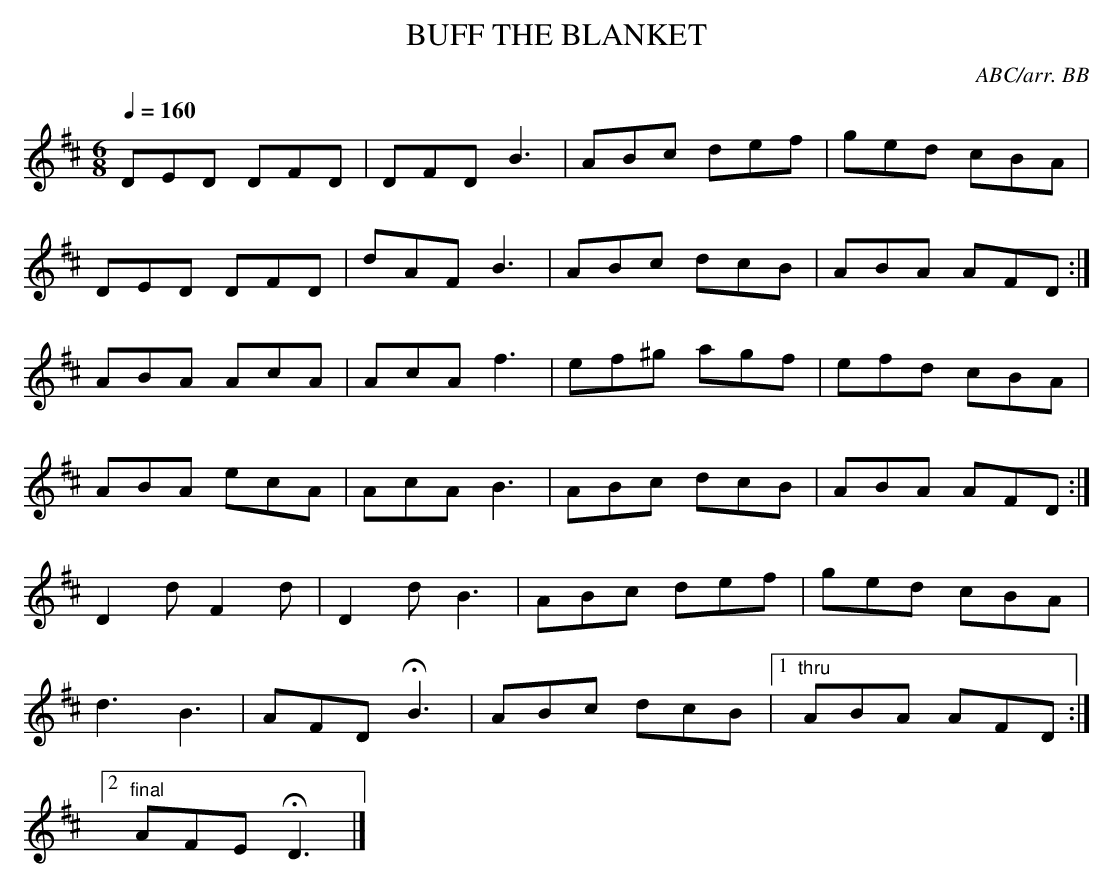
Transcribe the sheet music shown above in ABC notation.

X:1
T:BUFF THE BLANKET
C:ABC/arr. BB
Q:1/4=160
L:1/8
M:6/8
K:D
DED DFD|DFD B3|ABc def|ged cBA|
DED DFD|dAF B3|ABc dcB|ABA AFD :|
ABA AcA|AcA f3|ef^g agf|efd cBA|
ABA ecA|AcA B3|ABc dcB|ABA AFD :|
D2d F2d|D2d B3|ABc def|ged cBA|
d3 B3|AFD HB3|ABc dcB|1 "thru"ABA AFD :|
[2 "final"AFE HD3|]
